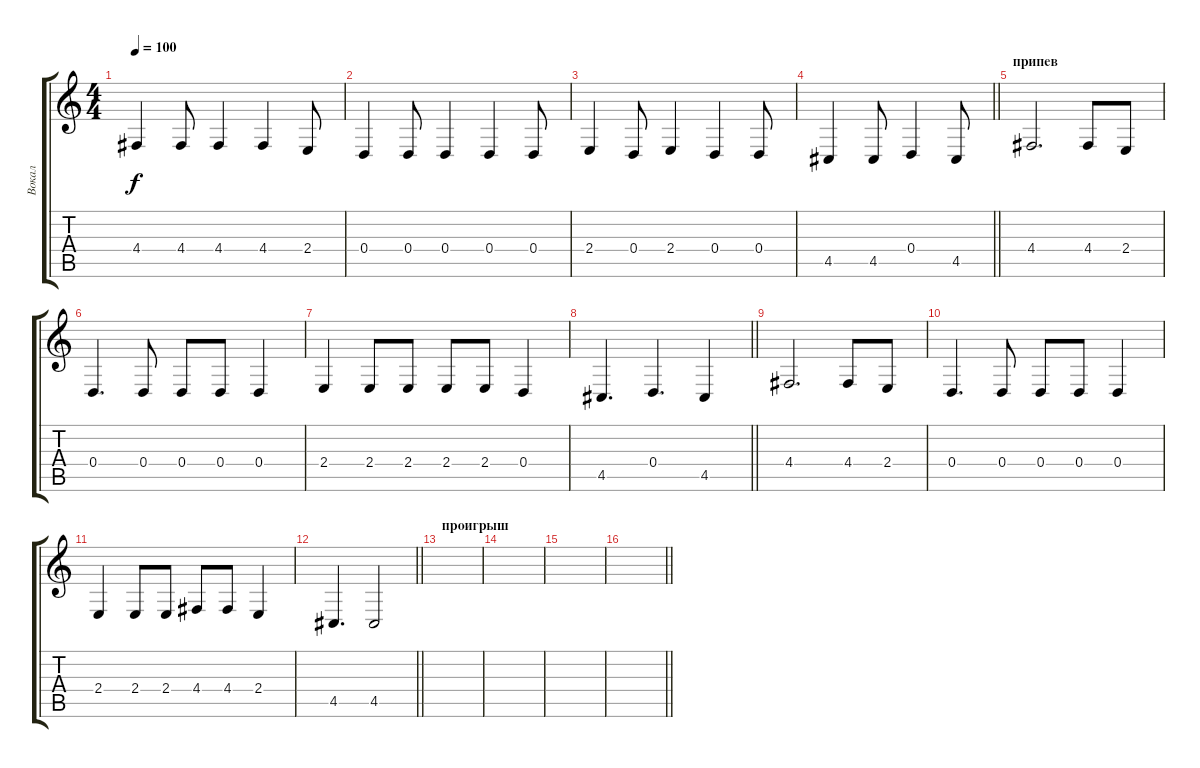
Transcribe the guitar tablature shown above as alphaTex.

\track ("Вокал" "Вокал") {instrument fx7echoes}
\staff {score tabs}
\tuning (E4 B3 G3 D3 A2 E2) {hide}
\ts (4 4)
\tempo 100
\clef g2
\ks c
4.4.4{dy f} 4.4.8 4.4.4 4.4.4 2.4.8 |
0.4.4 0.4.8 0.4.4 0.4.4 0.4.8 |
2.4.4 0.4.8 2.4.4 0.4.4 0.4.8 |
\barLineRight lightlight
4.5.4 4.5.8 0.4.4 4.5.8 |
\section ("" "припев")
4.4.2{d} 4.4.8 2.4.8 |
0.4.4{d} 0.4.8 0.4.8 0.4.8 0.4.4 |
2.4.4 2.4.8 2.4.8 2.4.8 2.4.8 0.4.4 |
\barLineRight lightlight
4.5.4{d} 0.4.4{d} 4.5.4 |
4.4.2{d} 4.4.8 2.4.8 |
0.4.4{d} 0.4.8 0.4.8 0.4.8 0.4.4 |
2.4.4 2.4.8 2.4.8 4.4.8 4.4.8 2.4.4 |
\barLineRight lightlight
4.5.4{d} 4.5.2 |
\section ("" "проигрыш")
|
|
|
\barLineRight lightlight
